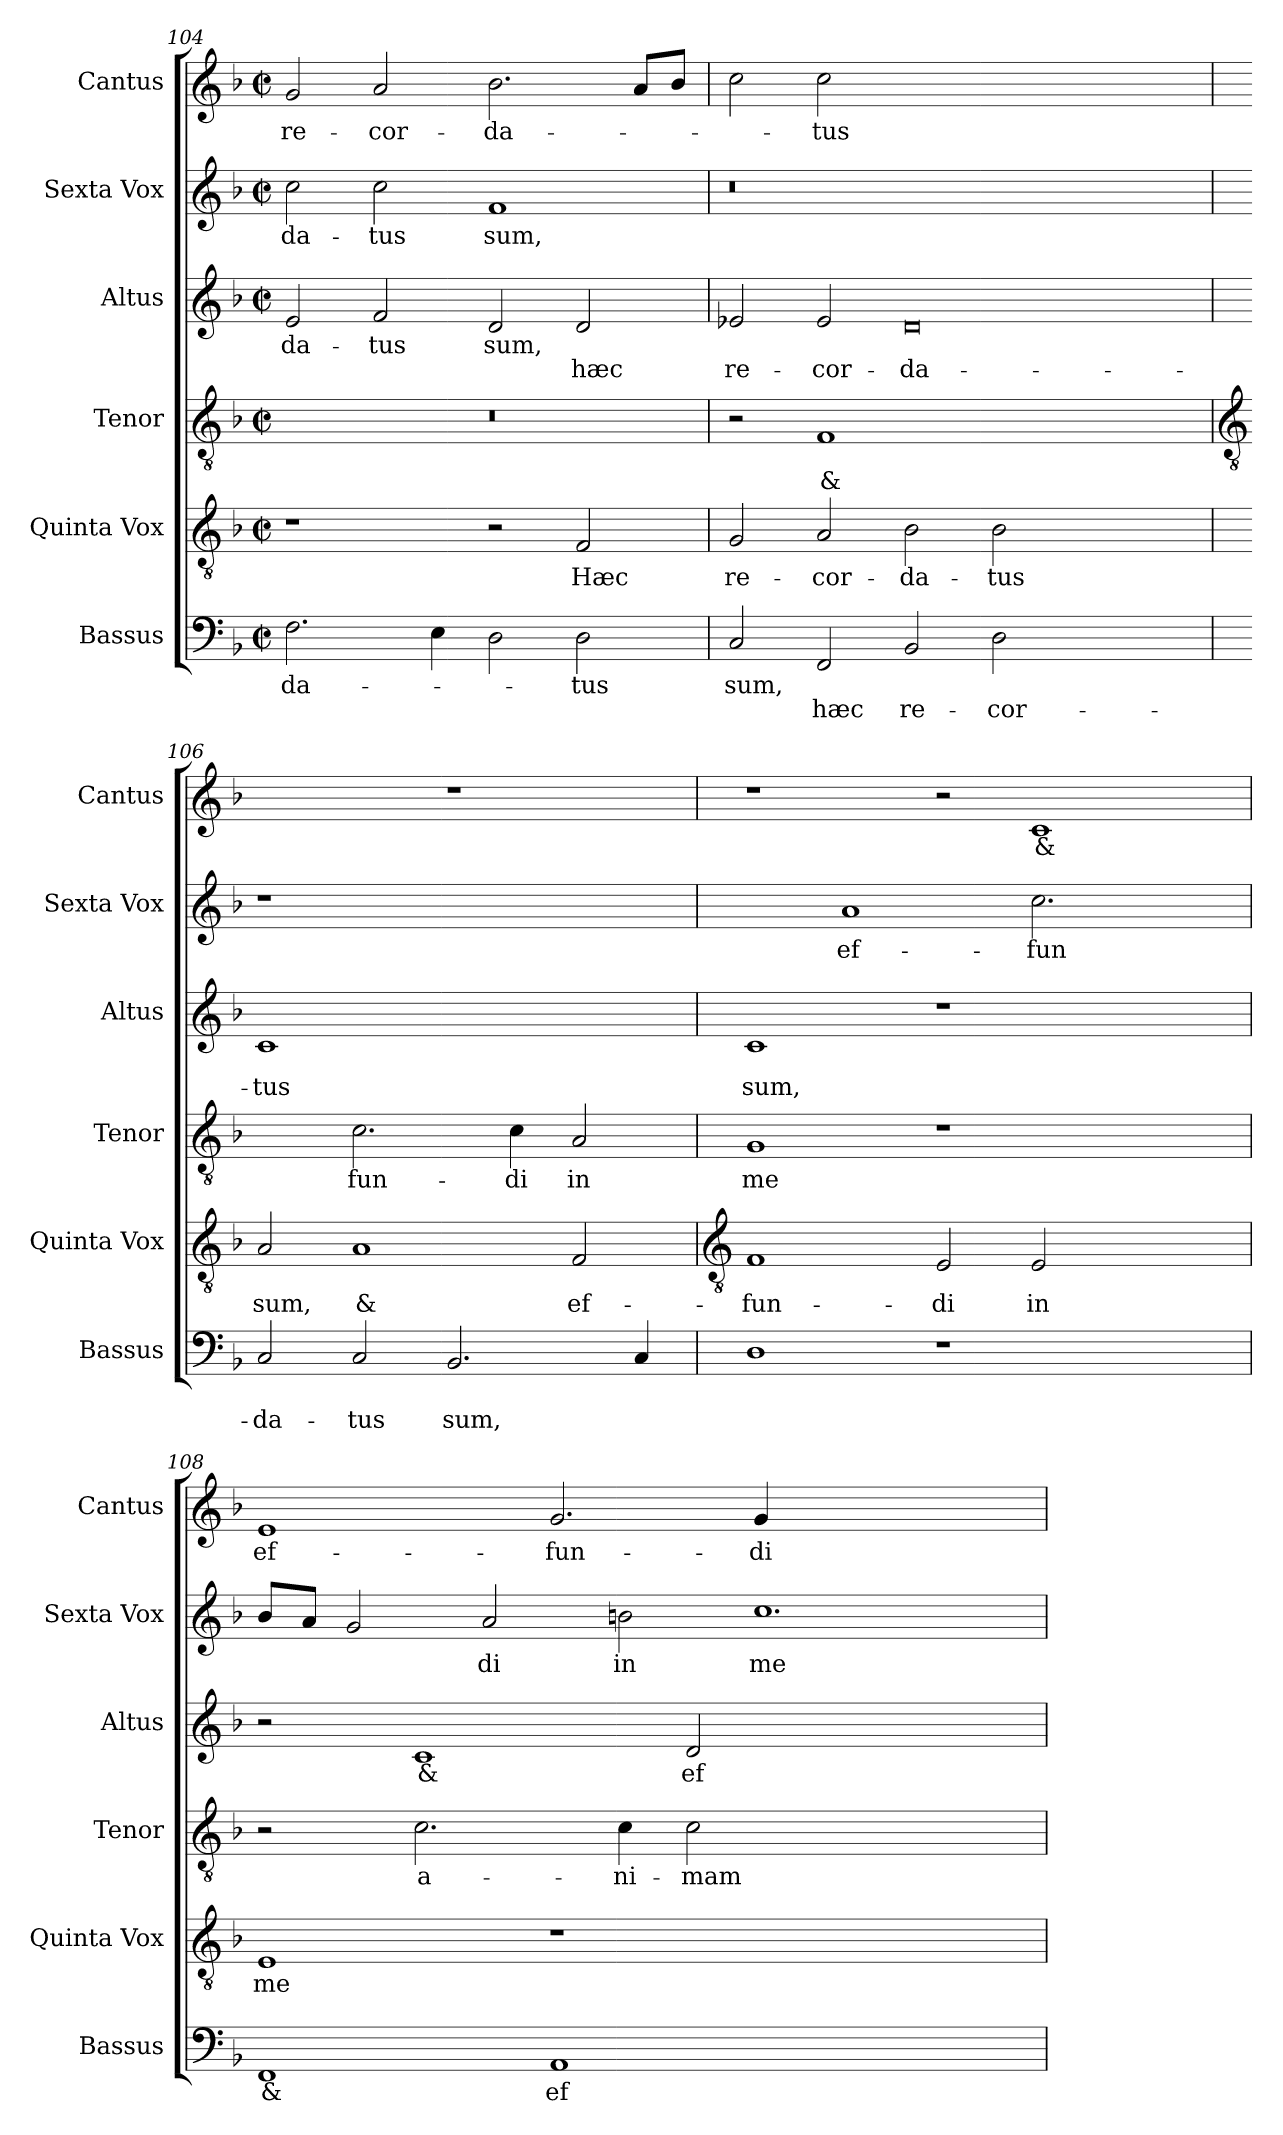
**kern	**text	**text	**kern	**text	**kern	**text	**kern	**text	**text	**kern	**text	**kern	**text
*part6	*part6	*part6	*part5	*part5	*part4	*part4	*part3	*part3	*part3	*part2	*part2	*part1	*part1
*staff6	*staff6	*staff6	*staff5	*staff5	*staff4	*staff4	*staff3	*staff3	*staff3	*staff2	*staff2	*staff1	*staff1
*I"Bassus	*	*	*I"Quinta Vox	*	*I"Tenor	*	*I"Altus	*	*	*I"Sexta Vox	*	*I"Cantus	*
*I'Bassus	*	*	*I'Quinta Vox	*	*I'Tenor	*	*I'Altus	*	*	*I'Sexta Vox	*	*I'Cantus	*
*clefF4	*	*	*clefGv2	*	*clefGv2	*	*clefG2	*	*	*clefG2	*	*clefG2	*
*k[b-]	*	*	*k[b-]	*	*k[b-]	*	*k[b-]	*	*	*k[b-]	*	*k[b-]	*
*F:	*	*	*F:	*	*F:	*	*F:	*	*	*F:	*	*F:	*
*M4/2	*	*	*M4/2	*	*M4/2	*	*M4/2	*	*	*M4/2	*	*M4/2	*
*met(c|)	*	*	*met(c|)	*	*met(c|)	*	*met(c|)	*	*	*met(c|)	*	*met(c|)	*
=104	=104	=104	=104	=104	=104	=104	=104	=104	=104	=104	=104	=104	=104
!	!LO:LY:b	!	!	!	!	!	!	!LO:LY:b	!	!	!LO:LY:b	!	!LO:LY:b
2.F	-da-	.	1r	.	0r	.	2e	-da-	.	2cc	-da-	2g	re-
!	!	!	!	!	!	!	!	!LO:LY:b	!	!	!LO:LY:b	!	!LO:LY:b
.	.	.	.	.	.	.	2f	-tus	.	2cc	-tus	2a	-cor-
4E	.	.	.	.	.	.	.	.	.	.	.	.	.
!	!	!	!	!	!	!	!	!LO:LY:b	!	!	!LO:LY:b	!	!LO:LY:b
2D	.	.	2r	.	.	.	2d	sum,	.	1f	sum,	2.b-	-da-
!	!LO:LY:b	!	!	!LO:LY:b	!	!	!	!	!LO:LY:b	!	!	!	!
2D	-tus	.	2F	Hæc	.	.	2d	.	hæc	.	.	.	.
.	.	.	.	.	.	.	.	.	.	.	.	8aL	.
.	.	.	.	.	.	.	.	.	.	.	.	8b-J	.
=105	=105	=105	=105	=105	=105	=105	=105	=105	=105	=105	=105	=105	=105
!	!LO:LY:b	!	!	!LO:LY:b	!	!	!	!	!LO:LY:b	!	!	!	!
2C	sum,	.	2G	re-	2r	.	2e-X	.	re-	0r	.	2cc	.
!	!	!LO:LY:b	!	!LO:LY:b	!	!LO:LY:b	!	!	!LO:LY:b	!	!	!	!LO:LY:b
2FF	.	hæc	2A	-cor-	1F	&	2e-	.	-cor-	.	.	2cc	-tus
!	!	!LO:LY:b	!	!LO:LY:b	!	!	!	!	!LO:LY:b	!	!	!	!LO:LY:b
2BB-	.	re-	2B-	-da-	.	.	0d	.	-da-	.	.	[1fyy	sum,
!	!	!LO:LY:b	!	!LO:LY:b	!	!LO:LY:b	!	!	!	!	!	!	!
2D	.	-cor-	2B-	-tus	[2Ayy	ef-	.	.	.	.	.	.	.
1ryy	.	.	1ryy	.	1ryy	.	.	.	.	1ryy	.	1ryy	.
!!LO:LB:g=z
=106	=106	=106	=106	=106	=106	=106	=106	=106	=106	=106	=106	=106	=106
*	*	*	*	*	*clefGv2	*	*	*	*	*	*	*	*
!	!	!LO:LY:b	!	!LO:LY:b	!	!	!	!	!LO:LY:b	!	!	!	!
2C	.	-da-	2A	sum,	2Ayy]	.	1c	.	-tus	1r	.	1fyy]	.
!	!	!LO:LY:b	!	!LO:LY:b	!	!LO:LY:b	!	!	!	!	!	!	!
2C	.	-tus	1A	&	2.c	-fun-	.	.	.	.	.	.	.
!	!	!LO:LY:b	!	!	!	!	!	!	!	!	!LO:LY:b	!	!
2.BB-	.	sum,	.	.	.	.	1ryy	.	.	[1fyy	&__	1r	.
!	!	!	!	!	!	!LO:LY:b	!	!	!	!	!	!	!
.	.	.	.	.	4c	-di	.	.	.	.	.	.	.
!	!	!	!	!LO:LY:b	!	!LO:LY:b	!	!	!	!	!	!	!
.	.	.	2F	ef-	2A	in	.	.	.	.	.	.	.
4C	.	.	.	.	.	.	.	.	.	.	.	.	.
!!LO:LB:g=z
=107	=107	=107	=107	=107	=107	=107	=107	=107	=107	=107	=107	=107	=107
*	*	*	*clefGv2	*	*	*	*	*	*	*	*	*	*
!	!	!	!	!LO:LY:b	!	!LO:LY:b	!	!	!LO:LY:b	!	!LO:LY:b	!	!
1D	.	.	1F	-fun-	1G	me	1c	.	sum,	2fyy]	__	1r	.
!	!	!	!	!	!	!	!	!	!	!	!LO:LY:b	!	!
.	.	.	.	.	.	.	.	.	.	1a	ef-	.	.
!	!	!	!	!LO:LY:b	!	!	!	!	!	!	!	!	!
1r	.	.	2E	-di	1r	.	1r	.	.	.	.	2r	.
!	!	!	!	!LO:LY:b	!	!	!	!	!	!	!LO:LY:b	!	!LO:LY:b
.	.	.	2E	in	.	.	.	.	.	2.cc	-fun	1c	&
2ryy	.	.	2ryy	.	2ryy	.	2ryy	.	.	.	.	.	.
.	.	.	.	.	.	.	.	.	.	4ryy	.	.	.
!!LO:LB:g=z
=108A	=108A	=108A	=108A	=108A	=108A	=108A	=108A	=108A	=108A	=108A	=108A	=108A	=108A
!	!LO:LY:b	!	!	!LO:LY:b	!	!	!	!	!	!	!	!	!LO:LY:b
1FF	&	.	1E	me	2r	.	2r	.	.	8b-L	.	1e	ef-
.	.	.	.	.	.	.	.	.	.	8aJ	.	.	.
.	.	.	.	.	.	.	.	.	.	2g	.	.	.
!	!	!	!	!	!	!LO:LY:b	!	!LO:LY:b	!	!	!	!	!
.	.	.	.	.	2.c	a-	1c	&	.	.	.	.	.
!	!	!	!	!	!	!	!	!	!	!	!LO:LY:b	!	!
.	.	.	.	.	.	.	.	.	.	2a	di	.	.
!	!LO:LY:b	!	!	!	!	!	!	!	!	!	!	!	!LO:LY:b
1AA	ef-	.	1r	.	.	.	.	.	.	.	.	2.g	-fun-
!	!	!	!	!	!	!LO:LY:b	!	!	!	!	!LO:LY:b	!	!
.	.	.	.	.	4c	-ni-	.	.	.	2bn	in	.	.
!	!	!	!	!	!	!LO:LY:b	!	!LO:LY:b	!	!	!	!	!
.	.	.	.	.	2c	-mam	2d	ef-	.	.	.	.	.
!	!	!	!	!	!	!	!	!	!	!	!LO:LY:b	!	!LO:LY:b
.	.	.	.	.	.	.	.	.	.	1.cc	me	4g	-di
1ryy	.	.	1ryy	.	1ryy	.	1ryy	.	.	.	.	1ryy	.
4ryy	.	.	4ryy	.	4ryy	.	4ryy	.	.	.	.	4ryy	.
=	=	=	=	=	=	=	=	=	=	=	=	=	=
*-	*-	*-	*-	*-	*-	*-	*-	*-	*-	*-	*-	*-	*-
